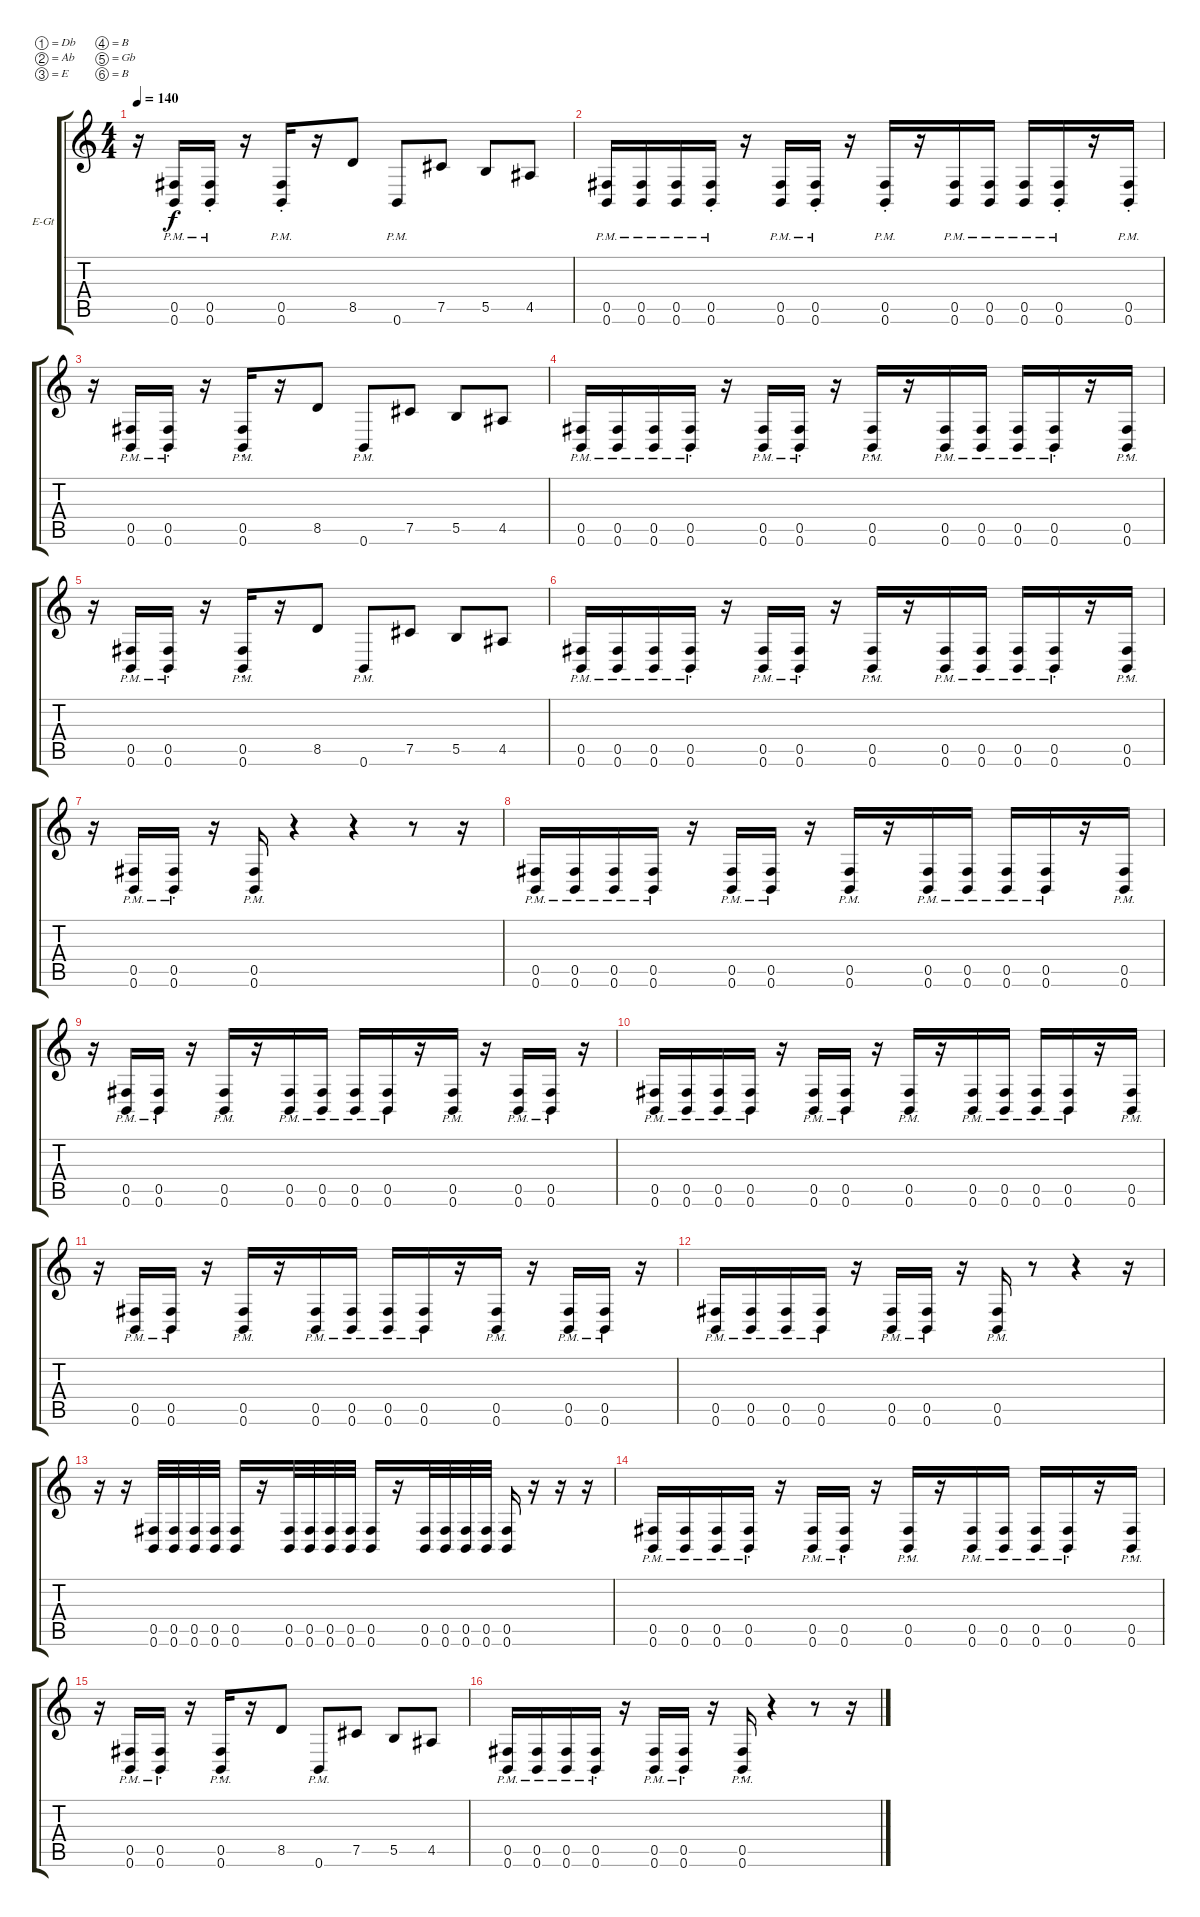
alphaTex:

\defaultSystemsLayout 4
\bracketExtendMode groupsimilarinstruments
\firstSystemTrackNameOrientation horizontal
\otherSystemsTrackNameOrientation horizontal
\track ("Electric Guitar" "E-Gt") {instrument distortionguitar}
\staff {score tabs}
\tuning (Db4 Ab3 E3 B2 Gb2 B1)
\ts (4 4)
\tempo 140
\clef g2
\ks c
r.16{dy f} (0.5{pm} 0.6{pm}).16 (0.6{pm st} 0.5{pm st}).16 r.16 (0.5{pm st} 0.6{pm st}).16 r.16 8.5.8 0.6{pm}.8 7.5.8 5.5.8 4.5.8 |
(0.6{pm} 0.5{pm}).16 (0.6{pm} 0.5{pm}).16 (0.6{pm} 0.5{pm}).16 (0.6{pm st} 0.5{pm st}).16 r.16 (0.6{pm} 0.5{pm}).16 (0.6{pm st} 0.5{pm st}).16 r.16 (0.6{pm st} 0.5{pm st}).16 r.16 (0.6{pm} 0.5{pm}).16 (0.6{pm} 0.5{pm}).16 (0.6{pm} 0.5{pm}).16 (0.6{pm st} 0.5{pm st}).16 r.16 (0.6{pm st} 0.5{pm st}).16 |
r.16 (0.5{pm} 0.6{pm}).16 (0.6{pm st} 0.5{pm st}).16 r.16 (0.5{pm st} 0.6{pm st}).16 r.16 8.5.8 0.6{pm}.8 7.5.8 5.5.8 4.5.8 |
(0.6{pm} 0.5{pm}).16 (0.6{pm} 0.5{pm}).16 (0.6{pm} 0.5{pm}).16 (0.6{pm st} 0.5{pm st}).16 r.16 (0.6{pm} 0.5{pm}).16 (0.6{pm st} 0.5{pm st}).16 r.16 (0.6{pm st} 0.5{pm st}).16 r.16 (0.6{pm} 0.5{pm}).16 (0.6{pm} 0.5{pm}).16 (0.6{pm} 0.5{pm}).16 (0.6{pm st} 0.5{pm st}).16 r.16 (0.6{pm st} 0.5{pm st}).16 |
r.16 (0.5{pm} 0.6{pm}).16 (0.6{pm st} 0.5{pm st}).16 r.16 (0.5{pm st} 0.6{pm st}).16 r.16 8.5.8 0.6{pm}.8 7.5.8 5.5.8 4.5.8 |
(0.6{pm} 0.5{pm}).16 (0.6{pm} 0.5{pm}).16 (0.6{pm} 0.5{pm}).16 (0.6{pm st} 0.5{pm st}).16 r.16 (0.6{pm} 0.5{pm}).16 (0.6{pm st} 0.5{pm st}).16 r.16 (0.6{pm st} 0.5{pm st}).16 r.16 (0.6{pm} 0.5{pm}).16 (0.6{pm} 0.5{pm}).16 (0.6{pm} 0.5{pm}).16 (0.6{pm st} 0.5{pm st}).16 r.16 (0.6{pm st} 0.5{pm st}).16 |
r.16 (0.5{pm} 0.6{pm}).16 (0.6{pm st} 0.5{pm st}).16 r.16 (0.5{pm} 0.6{pm}).16 r.4 r.4 r.8 r.16 |
(0.5{pm} 0.6{pm}).16 (0.5{pm} 0.6{pm}).16 (0.5{pm} 0.6{pm}).16 (0.5{pm} 0.6{pm}).16 r.16 (0.5{pm} 0.6{pm}).16 (0.5{pm} 0.6{pm}).16 r.16 (0.5{pm} 0.6{pm}).16 r.16 (0.5{pm} 0.6{pm}).16 (0.5{pm} 0.6{pm}).16 (0.5{pm} 0.6{pm}).16 (0.5{pm} 0.6{pm}).16 r.16 (0.5{pm} 0.6{pm}).16 |
r.16 (0.6{pm} 0.5{pm}).16 (0.6{pm} 0.5{pm}).16 r.16 (0.6{pm} 0.5{pm}).16 r.16 (0.6{pm} 0.5{pm}).16 (0.6{pm} 0.5{pm}).16 (0.6{pm} 0.5{pm}).16 (0.6{pm} 0.5{pm}).16 r.16 (0.6{pm} 0.5{pm}).16 r.16 (0.6{pm} 0.5{pm}).16 (0.6{pm} 0.5{pm}).16 r.16 |
(0.5{pm} 0.6{pm}).16 (0.5{pm} 0.6{pm}).16 (0.5{pm} 0.6{pm}).16 (0.5{pm} 0.6{pm}).16 r.16 (0.5{pm} 0.6{pm}).16 (0.5{pm} 0.6{pm}).16 r.16 (0.5{pm} 0.6{pm}).16 r.16 (0.5{pm} 0.6{pm}).16 (0.5{pm} 0.6{pm}).16 (0.5{pm} 0.6{pm}).16 (0.5{pm} 0.6{pm}).16 r.16 (0.5{pm} 0.6{pm}).16 |
r.16 (0.6{pm} 0.5{pm}).16 (0.6{pm} 0.5{pm}).16 r.16 (0.6{pm} 0.5{pm}).16 r.16 (0.6{pm} 0.5{pm}).16 (0.6{pm} 0.5{pm}).16 (0.6{pm} 0.5{pm}).16 (0.6{pm} 0.5{pm}).16 r.16 (0.6{pm} 0.5{pm}).16 r.16 (0.6{pm} 0.5{pm}).16 (0.6{pm} 0.5{pm}).16 r.16 |
(0.6{pm} 0.5{pm}).16 (0.6{pm} 0.5{pm}).16 (0.6{pm} 0.5{pm}).16 (0.6{pm} 0.5{pm}).16 r.16 (0.6{pm} 0.5{pm}).16 (0.6{pm} 0.5{pm}).16 r.16 (0.6{pm} 0.5{pm}).16 r.8 r.4 r.16 |
r.16 r.16 (0.5 0.6).32 (0.5 0.6).32 (0.5 0.6).32 (0.5 0.6).32 (0.5 0.6).16 r.16 (0.5 0.6).32 (0.5 0.6).32 (0.5 0.6).32 (0.5 0.6).32 (0.5 0.6).16 r.16 (0.5 0.6).32 (0.5 0.6).32 (0.5 0.6).32 (0.5 0.6).32 (0.5 0.6).16 r.16 r.16 r.16 |
(0.6{pm} 0.5{pm}).16 (0.6{pm} 0.5{pm}).16 (0.6{pm} 0.5{pm}).16 (0.6{pm st} 0.5{pm st}).16 r.16 (0.6{pm} 0.5{pm}).16 (0.6{pm st} 0.5{pm st}).16 r.16 (0.6{pm st} 0.5{pm st}).16 r.16 (0.6{pm} 0.5{pm}).16 (0.6{pm} 0.5{pm}).16 (0.6{pm} 0.5{pm}).16 (0.6{pm st} 0.5{pm st}).16 r.16 (0.6{pm st} 0.5{pm st}).16 |
r.16 (0.5{pm} 0.6{pm}).16 (0.6{pm st} 0.5{pm st}).16 r.16 (0.5{pm st} 0.6{pm st}).16 r.16 8.5.8 0.6{pm}.8 7.5.8 5.5.8 4.5.8 |
(0.6{pm} 0.5{pm}).16 (0.6{pm} 0.5{pm}).16 (0.6{pm} 0.5{pm}).16 (0.6{pm st} 0.5{pm st}).16 r.16 (0.5{pm} 0.6{pm}).16 (0.5{pm st} 0.6{pm st}).16 r.16 (0.6{pm st} 0.5{pm st}).16 r.4 r.8 r.16
